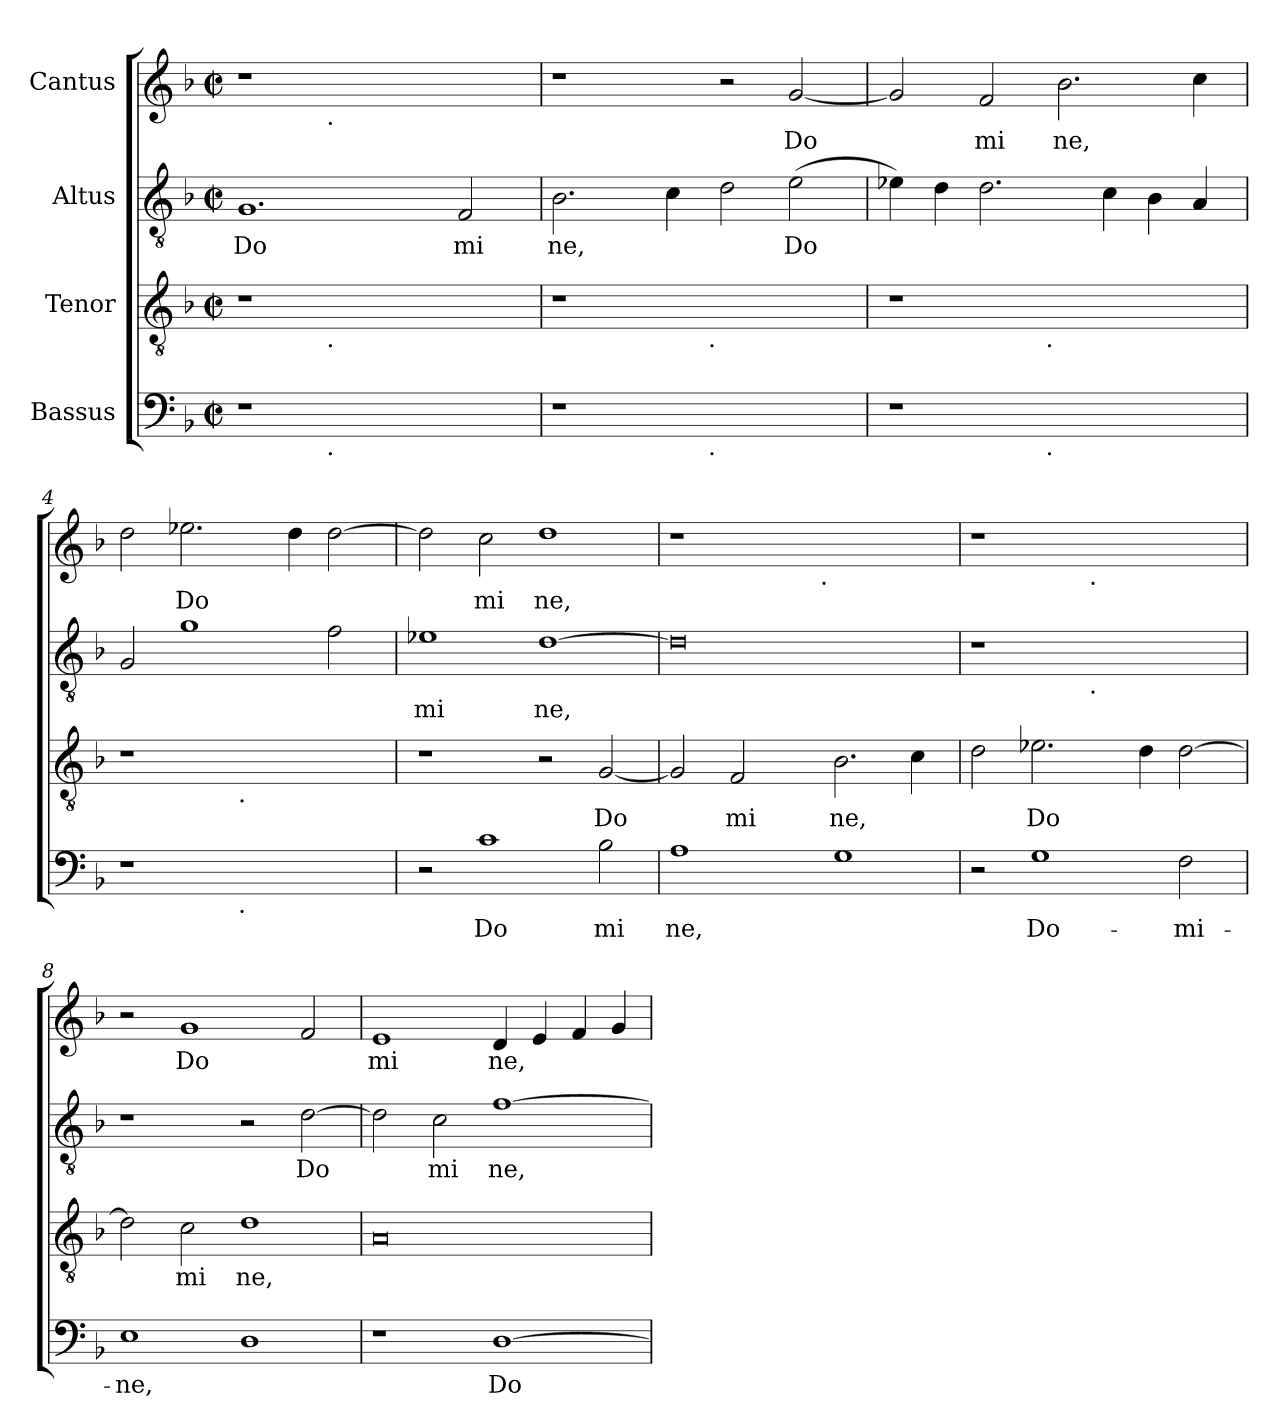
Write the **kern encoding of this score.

**kern	**text	**kern	**text	**kern	**text	**kern	**text
*part4	*part4	*part3	*part3	*part2	*part2	*part1	*part1
*staff4	*staff4	*staff3	*staff3	*staff2	*staff2	*staff1	*staff1
*I"Bassus	*	*I"Tenor	*	*I"Altus	*	*I"Cantus	*
!!LO:PB:g=z
*stria5	*	*stria5	*	*stria5	*	*stria5	*
*clefF4	*	*clefGv2	*	*clefGv2	*	*clefG2	*
*k[b-]	*	*k[b-]	*	*k[b-]	*	*k[b-]	*
*F:	*	*F:	*	*F:	*	*F:	*
*M2/2	*	*M2/2	*	*M2/2	*	*M2/2	*
*met(c|)	*	*met(c|)	*	*met(c|)	*	*met(c|)	*
=1	=1	=1	=1	=1	=1	=1	=1
!	!	!	!	!	!LO:LY:b:cj	!	!
*^	*	*^	*	*	*	*^	*
1r	2ryy	.	1r	2ryy	.	1.G	Do	1r	2ryy	.
.	16ryy	.	.	16ryy	.	.	.	.	16ryy	.
!	!	!	!	!	!	!	!	!	!LO:TX:b:t=.	!
!	!	!	!	!LO:TX:b:t=.	!	!	!	!	!	!
!	!LO:TX:b:t=.	!	!	!	!	!	!	!	!	!
.	1ryy	.	.	1ryy	.	.	.	.	1ryy	.
1ryy	.	.	1ryy	.	.	.	.	1ryy	.	.
!	!	!	!	!	!	!	!LO:LY:b:cj	!	!	!
.	.	.	.	.	.	2F/	mi	.	.	.
.	4..ryy	.	.	4..ryy	.	.	.	.	4..ryy	.
=2	=2	=2	=2	=2	=2	=2	=2	=2	=2	=2
!	!	!	!	!	!	!	!LO:LY:b:cj	!	!	!
*	*	*	*	*	*	*	*	*v	*v	*
1r	2ryy	.	1r	2ryy	.	2.B-\	ne,	1r	.
.	4...ryy	.	.	4...ryy	.	.	.	.	.
!	!	!	!	!	!	!	!LO:LY:b:cj	!	!
.	.	.	.	.	.	4c\	.	.	.
!	!	!	!	!LO:TX:b:t=.	!	!	!	!	!
!	!LO:TX:b:t=.	!	!	!	!	!	!	!	!
.	1ryy	.	.	1ryy	.	.	.	.	.
!	!	!	!	!	!	!	!LO:LY:b:cj	!	!
1ryy	.	.	1ryy	.	.	2d\	.	2r	.
!	!	!	!	!	!	!	!LO:LY:b:cj	!	!LO:LY:b
.	.	.	.	.	.	(>2e\	Do	[<2g/	Do
.	32ryy	.	.	32ryy	.	.	.	.	.
=3	=3	=3	=3	=3	=3	=3	=3	=3	=3
!	!	!	!	!	!	!	!LO:LY:b:cj	!	!LO:LY:b
1r	2ryy	.	1r	2ryy	.	4e-\)	.	2g/]	.
!	!	!	!	!	!	!	!LO:LY:b:cj	!	!
.	.	.	.	.	.	4d\	.	.	.
!	!	!	!	!	!	!	!LO:LY:b:cj	!	!LO:LY:b
.	4...ryy	.	.	4...ryy	.	2.d\	.	2f/	mi
!	!	!	!	!LO:TX:b:t=.	!	!	!	!	!
!	!LO:TX:b:t=.	!	!	!	!	!	!	!	!
.	1ryy	.	.	1ryy	.	.	.	.	.
!	!	!	!	!	!	!	!	!	!LO:LY:b
1ryy	.	.	1ryy	.	.	.	.	2.b-\	ne,
!	!	!	!	!	!	!	!LO:LY:b:cj	!	!
.	.	.	.	.	.	4c\	.	.	.
!	!	!	!	!	!	!	!LO:LY:b:cj	!	!
.	.	.	.	.	.	4B-\	.	.	.
!	!	!	!	!	!	!	!LO:LY:b:cj	!	!LO:LY:b
.	.	.	.	.	.	4A/	.	4cc\	.
.	32ryy	.	.	32ryy	.	.	.	.	.
=4	=4	=4	=4	=4	=4	=4	=4	=4	=4
!	!	!	!	!	!	!	!LO:LY:b:cj	!	!LO:LY:b
1r	2ryy	.	1r	2ryy	.	2G/	.	2dd\	.
!	!	!	!	!	!	!	!LO:LY:b:cj	!	!LO:LY:b
.	4...ryy	.	.	4...ryy	.	1g	.	2.ee-\	Do
!	!	!	!	!LO:TX:b:t=.	!	!	!	!	!
!	!LO:TX:b:t=.	!	!	!	!	!	!	!	!
.	1ryy	.	.	1ryy	.	.	.	.	.
1ryy	.	.	1ryy	.	.	.	.	.	.
!	!	!	!	!	!	!	!	!	!LO:LY:b
.	.	.	.	.	.	.	.	4dd\	.
!	!	!	!	!	!	!	!LO:LY:b:cj	!	!LO:LY:b
.	.	.	.	.	.	2f\	.	[>2dd\	.
.	32ryy	.	.	32ryy	.	.	.	.	.
=5	=5	=5	=5	=5	=5	=5	=5	=5	=5
!	!	!	!	!	!	!	!LO:LY:b:cj	!	!LO:LY:b
*v	*v	*	*	*	*	*	*	*	*
*	*	*v	*v	*	*	*	*	*
2r	.	1r	.	1e-	mi	2dd\]	.
!	!LO:LY:b:cj	!	!	!	!	!	!LO:LY:b
1c	Do	.	.	.	.	2cc\	mi
!	!	!	!	!	!LO:LY:b:cj	!	!LO:LY:b
.	.	2r	.	[<1d	ne,	1dd	ne,
!	!LO:LY:b:cj	!	!LO:LY:b	!	!	!	!
2B-\	mi	[<2G/	Do-	.	.	.	.
!!LO:LB:g=z
=6	=6	=6	=6	=6	=6	=6	=6
!	!LO:LY:b:cj	!	!LO:LY:b	!	!LO:LY:b:cj	!	!
*	*	*	*	*	*	*^	*
1A	ne,	2G/]	--	0d]	.	1r	2ryy	.
!	!	!	!LO:LY:b	!	!	!	!	!
.	.	2F/	-mi	.	.	.	4ryy	.
.	.	.	.	.	.	.	8ryy	.
.	.	.	.	.	.	.	16ryy	.
.	.	.	.	.	.	.	64ryy	.
!	!	!	!	!	!	!	!LO:TX:b:t=.	!
.	.	.	.	.	.	.	1ryy	.
!	!LO:LY:b:cj	!	!LO:LY:b	!	!	!	!	!
1G	.	2.B-\	ne,	.	.	1ryy	.	.
!	!	!	!LO:LY:b	!	!	!	!	!
.	.	4c\	.	.	.	.	.	.
.	.	.	.	.	.	.	32.ryy	.
=7	=7	=7	=7	=7	=7	=7	=7	=7
!	!	!	!LO:LY:b	!	!	!	!	!
*	*	*	*	*^	*	*	*	*
2r	.	2d\	.	1r	2ryy	.	1r	2ryy	.
!	!LO:LY:b:cj	!	!LO:LY:b	!	!	!	!	!	!
1G	Do-	2.e-\	Do	.	4...ryy	.	.	4...ryy	.
!	!	!	!	!	!	!	!	!LO:TX:b:t=.	!
!	!	!	!	!	!LO:TX:b:t=.	!	!	!	!
.	.	.	.	.	1ryy	.	.	1ryy	.
.	.	.	.	1ryy	.	.	1ryy	.	.
!	!	!	!LO:LY:b	!	!	!	!	!	!
.	.	4d\	.	.	.	.	.	.	.
!	!LO:LY:b:cj	!	!LO:LY:b	!	!	!	!	!	!
2F\	-mi-	[>2d\	.	.	.	.	.	.	.
.	.	.	.	.	32ryy	.	.	32ryy	.
=8	=8	=8	=8	=8	=8	=8	=8	=8	=8
!	!LO:LY:b:cj	!	!LO:LY:b	!	!	!	!	!	!
*	*	*	*	*v	*v	*	*	*	*
*	*	*	*	*	*	*v	*v	*
1E	-ne,	2d\]	.	1r	.	2r	.
!	!	!	!LO:LY:b	!	!	!	!LO:LY:b
.	.	2c\	mi	.	.	1g	Do
!	!LO:LY:b:cj	!	!LO:LY:b	!	!	!	!
1D	.	1d	ne,	2r	.	.	.
!	!	!	!	!	!LO:LY:b:cj	!	!LO:LY:b
.	.	.	.	[>2d\	Do	2f/	.
=9	=9	=9	=9	=9	=9	=9	=9
!	!	!	!LO:LY:b	!	!LO:LY:b:cj	!	!LO:LY:b
1r	.	0A	.	2d\]	.	1e	mi
!	!	!	!	!	!LO:LY:b:cj	!	!
.	.	.	.	2c\	mi	.	.
!	!LO:LY:b:cj	!	!	!	!LO:LY:b:cj	!	!LO:LY:b
[>1D	Do-	.	.	[>1f	ne,	4d/	ne,
!	!	!	!	!	!	!	!LO:LY:b
.	.	.	.	.	.	4e/	.
!	!	!	!	!	!	!	!LO:LY:b
.	.	.	.	.	.	4f/	.
!	!	!	!	!	!	!	!LO:LY:b
.	.	.	.	.	.	4g/	.
=	=	=	=	=	=	=	=
*-	*-	*-	*-	*-	*-	*-	*-
